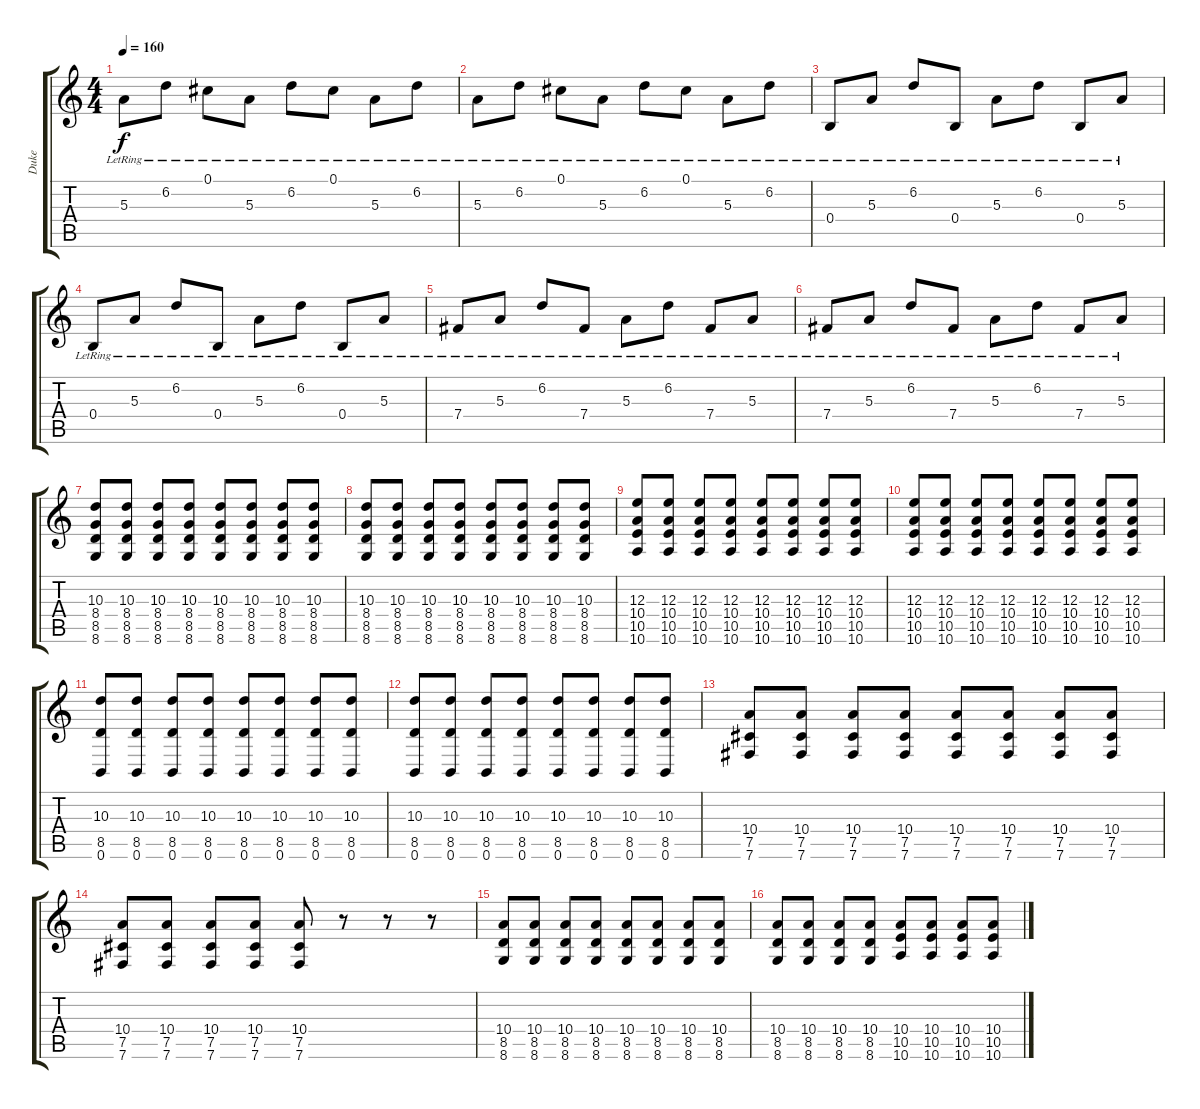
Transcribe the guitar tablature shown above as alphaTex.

\track ("Duke" "Duke") {instrument overdrivenguitar}
\staff {score tabs}
\tuning (Db4 Ab3 E3 B2 Gb2 B1) {hide}
\ts (4 4)
\tempo 160
\clef g2
\ks c
5.3{lr}.8{dy f} 6.2{lr}.8 0.1{lr}.8 5.3{lr}.8 6.2{lr}.8 0.1{lr}.8 5.3{lr}.8 6.2{lr}.8 |
5.3{lr}.8 6.2{lr}.8 0.1{lr}.8 5.3{lr}.8 6.2{lr}.8 0.1{lr}.8 5.3{lr}.8 6.2{lr}.8 |
0.4{lr}.8 5.3{lr}.8 6.2{lr}.8 0.4{lr}.8 5.3{lr}.8 6.2{lr}.8 0.4{lr}.8 5.3{lr}.8 |
0.4{lr}.8 5.3{lr}.8 6.2{lr}.8 0.4{lr}.8 5.3{lr}.8 6.2{lr}.8 0.4{lr}.8 5.3{lr}.8 |
7.4{lr}.8 5.3{lr}.8 6.2{lr}.8 7.4{lr}.8 5.3{lr}.8 6.2{lr}.8 7.4{lr}.8 5.3{lr}.8 |
7.4{lr}.8 5.3{lr}.8 6.2{lr}.8 7.4{lr}.8 5.3{lr}.8 6.2{lr}.8 7.4{lr}.8 5.3{lr}.8 |
(10.3 8.4 8.5 8.6).8{instrument overdrivenguitar} (10.3 8.4 8.5 8.6).8 (10.3 8.4 8.5 8.6).8 (10.3 8.4 8.5 8.6).8 (10.3 8.4 8.5 8.6).8 (10.3 8.4 8.5 8.6).8 (10.3 8.4 8.5 8.6).8 (10.3 8.4 8.5 8.6).8 |
(10.3 8.4 8.5 8.6).8 (10.3 8.4 8.5 8.6).8 (10.3 8.4 8.5 8.6).8 (10.3 8.4 8.5 8.6).8 (10.3 8.4 8.5 8.6).8 (10.3 8.4 8.5 8.6).8 (10.3 8.4 8.5 8.6).8 (10.3 8.4 8.5 8.6).8 |
(12.3 10.4 10.5 10.6).8 (12.3 10.4 10.5 10.6).8 (12.3 10.4 10.5 10.6).8 (12.3 10.4 10.5 10.6).8 (12.3 10.4 10.5 10.6).8 (12.3 10.4 10.5 10.6).8 (12.3 10.4 10.5 10.6).8 (12.3 10.4 10.5 10.6).8 |
(12.3 10.4 10.5 10.6).8 (12.3 10.4 10.5 10.6).8 (12.3 10.4 10.5 10.6).8 (12.3 10.4 10.5 10.6).8 (12.3 10.4 10.5 10.6).8 (12.3 10.4 10.5 10.6).8 (12.3 10.4 10.5 10.6).8 (12.3 10.4 10.5 10.6).8 |
(10.3 8.5 0.6).8 (10.3 8.5 0.6).8 (10.3 8.5 0.6).8 (10.3 8.5 0.6).8 (10.3 8.5 0.6).8 (10.3 8.5 0.6).8 (10.3 8.5 0.6).8 (10.3 8.5 0.6).8 |
(10.3 8.5 0.6).8 (10.3 8.5 0.6).8 (10.3 8.5 0.6).8 (10.3 8.5 0.6).8 (10.3 8.5 0.6).8 (10.3 8.5 0.6).8 (10.3 8.5 0.6).8 (10.3 8.5 0.6).8 |
(10.4 7.5 7.6).8 (10.4 7.5 7.6).8 (10.4 7.5 7.6).8 (10.4 7.5 7.6).8 (10.4 7.5 7.6).8 (10.4 7.5 7.6).8 (10.4 7.5 7.6).8 (10.4 7.5 7.6).8 |
(10.4 7.5 7.6).8 (10.4 7.5 7.6).8 (10.4 7.5 7.6).8 (10.4 7.5 7.6).8 (10.4 7.5 7.6).8 r.8 r.8 r.8 |
(10.4 8.5 8.6).8 (10.4 8.5 8.6).8 (10.4 8.5 8.6).8 (10.4 8.5 8.6).8 (10.4 8.5 8.6).8 (10.4 8.5 8.6).8 (10.4 8.5 8.6).8 (10.4 8.5 8.6).8 |
(10.4 8.5 8.6).8 (10.4 8.5 8.6).8 (10.4 8.5 8.6).8 (10.4 8.5 8.6).8 (10.4 10.5 10.6).8 (10.4 10.5 10.6).8 (10.4 10.5 10.6).8 (10.4 10.5 10.6).8
